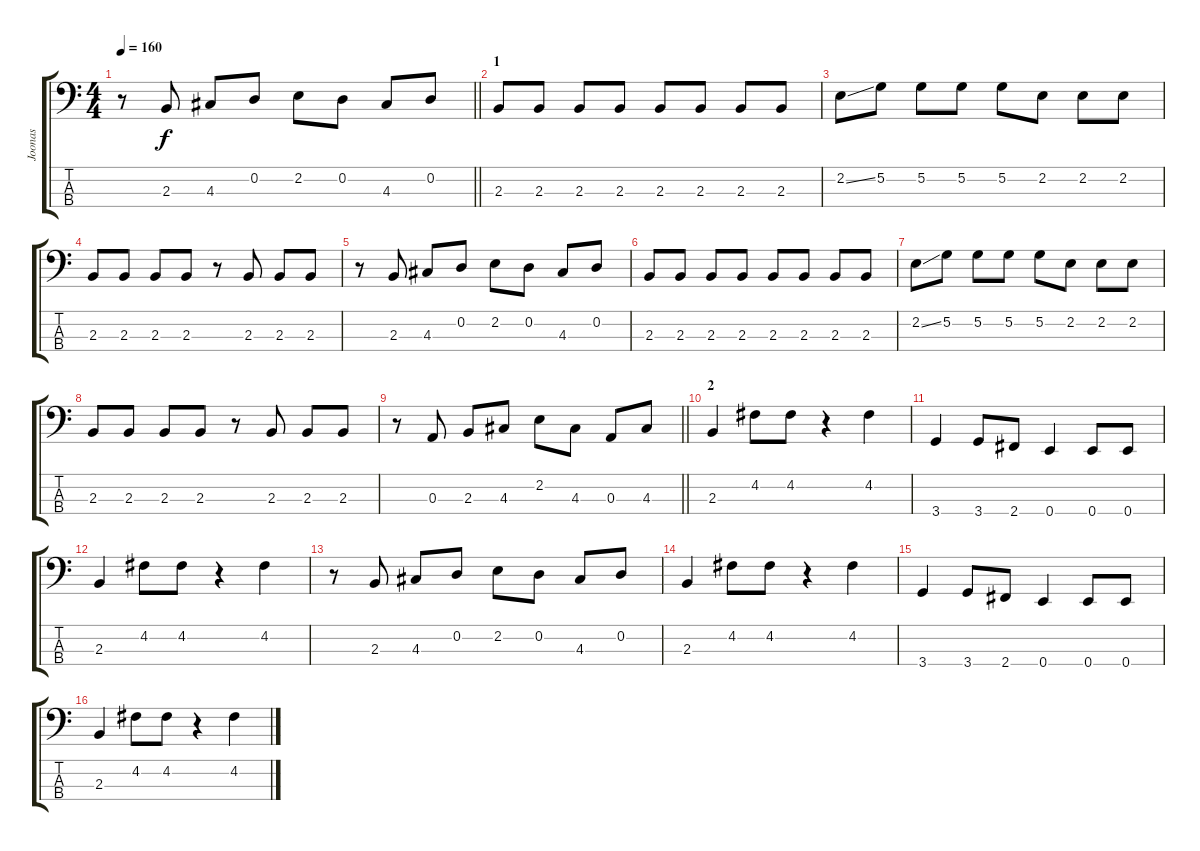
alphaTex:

\track ("Joonas" "Joonas") {instrument electricbasspick}
\staff {score tabs}
\tuning (G2 D2 A1 E1) {hide}
\ts (4 4)
\tempo 160
\clef f4
\barLineRight lightlight
\ks c
r.8{dy f} 2.3.8 4.3.8 0.2.8 2.2.8 0.2.8 4.3.8 0.2.8 |
\section ("" "1")
2.3.8 2.3.8 2.3.8 2.3.8 2.3.8 2.3.8 2.3.8 2.3.8 |
2.2{ss}.8 5.2.8 5.2.8 5.2.8 5.2.8 2.2.8 2.2.8 2.2.8 |
2.3.8 2.3.8 2.3.8 2.3.8 r.8 2.3.8 2.3.8 2.3.8 |
r.8 2.3.8 4.3.8 0.2.8 2.2.8 0.2.8 4.3.8 0.2.8 |
2.3.8 2.3.8 2.3.8 2.3.8 2.3.8 2.3.8 2.3.8 2.3.8 |
2.2{ss}.8 5.2.8 5.2.8 5.2.8 5.2.8 2.2.8 2.2.8 2.2.8 |
2.3.8 2.3.8 2.3.8 2.3.8 r.8 2.3.8 2.3.8 2.3.8 |
\barLineRight lightlight
r.8 0.3.8 2.3.8 4.3.8 2.2.8 4.3.8 0.3.8 4.3.8 |
\section ("" "2")
2.3.4 4.2.8 4.2.8 r.4 4.2.4 |
3.4.4 3.4.8 2.4.8 0.4.4 0.4.8 0.4.8 |
2.3.4 4.2.8 4.2.8 r.4 4.2.4 |
r.8 2.3.8 4.3.8 0.2.8 2.2.8 0.2.8 4.3.8 0.2.8 |
2.3.4 4.2.8 4.2.8 r.4 4.2.4 |
3.4.4 3.4.8 2.4.8 0.4.4 0.4.8 0.4.8 |
2.3.4 4.2.8 4.2.8 r.4 4.2.4
